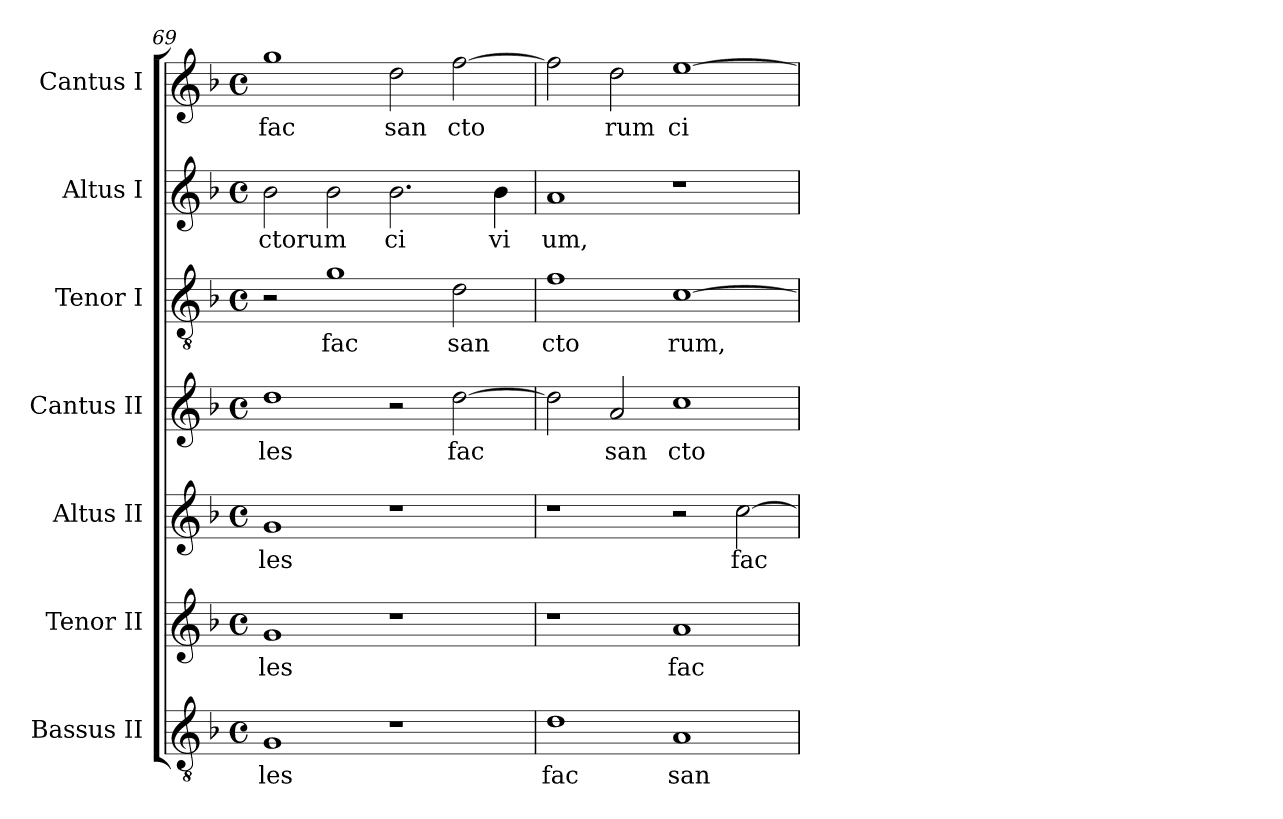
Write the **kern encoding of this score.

**kern	**text	**kern	**text	**kern	**text	**kern	**text	**kern	**text	**kern	**text	**kern	**text
*part7	*part7	*part6	*part6	*part5	*part5	*part4	*part4	*part3	*part3	*part2	*part2	*part1	*part1
*staff7	*staff7	*staff6	*staff6	*staff5	*staff5	*staff4	*staff4	*staff3	*staff3	*staff2	*staff2	*staff1	*staff1
*I"Bassus II	*	*I"Tenor II	*	*I"Altus II	*	*I"Cantus II	*	*I"Tenor I	*	*I"Altus I	*	*I"Cantus I	*
*clefGv2	*	*clefG2	*	*clefG2	*	*clefG2	*	*clefGv2	*	*clefG2	*	*clefG2	*
*k[b-]	*	*k[b-]	*	*k[b-]	*	*k[b-]	*	*k[b-]	*	*k[b-]	*	*k[b-]	*
*F:	*	*F:	*	*F:	*	*F:	*	*F:	*	*F:	*	*F:	*
*M4/4	*	*M4/4	*	*M4/4	*	*M4/4	*	*M4/4	*	*M4/4	*	*M4/4	*
*met(c)	*	*met(c)	*	*met(c)	*	*met(c)	*	*met(c)	*	*met(c)	*	*met(c)	*
=69	=69	=69	=69	=69	=69	=69	=69	=69	=69	=69	=69	=69	=69
!	!LO:LY:b:cj	!	!LO:LY:b:cj	!	!LO:LY:b:cj	!	!LO:LY:b:cj	!	!	!	!LO:LY:b	!	!LO:LY:b:cj
1G	les	1g	les	1g	-les	1dd	les	2r	.	2b-\	ctorum	1gg	fac
!	!	!	!	!	!	!	!	!	!LO:LY:b:cj	!	!	!	!
.	.	.	.	.	.	.	.	1g	fac	2b-\	.	.	.
!	!	!	!	!	!	!	!	!	!	!	!LO:LY:b:cj	!	!LO:LY:b:cj
1r	.	1r	.	1r	.	2r	.	.	.	2.b-\	ci	2dd\	san
!	!	!	!	!	!	!	!LO:LY:b	!	!LO:LY:b:cj	!	!	!	!LO:LY:b
.	.	.	.	.	.	[>2dd\	fac	2d\	san	.	.	[>2ff\	cto
!	!	!	!	!	!	!	!	!	!	!	!LO:LY:b:cj	!	!
.	.	.	.	.	.	.	.	.	.	4b-\	vi	.	.
!!LO:PB:g=z
=70	=70	=70	=70	=70	=70	=70	=70	=70	=70	=70	=70	=70	=70
!	!LO:LY:b:cj	!	!	!	!	!	!	!	!LO:LY:b:cj	!	!LO:LY:b:cj	!	!
1d	fac	1r	.	1r	.	2dd\]	.	1f	cto	1a	um,	2ff\]	.
!	!	!	!	!	!	!	!LO:LY:b:cj	!	!	!	!	!	!LO:LY:b:cj
.	.	.	.	.	.	2a/	san	.	.	.	.	2dd\	rum
!	!LO:LY:b:cj	!	!LO:LY:b:cj	!	!	!	!LO:LY:b:cj	!	!LO:LY:b	!	!	!	!LO:LY:b:cj
1A	san-	1a	fac	2r	.	1cc	cto	[>1c	rum,	1r	.	[>1ee	ci
!	!	!	!	!	!LO:LY:b	!	!	!	!	!	!	!	!
.	.	.	.	[>2cc\	fac	.	.	.	.	.	.	.	.
=	=	=	=	=	=	=	=	=	=	=	=	=	=
*-	*-	*-	*-	*-	*-	*-	*-	*-	*-	*-	*-	*-	*-
